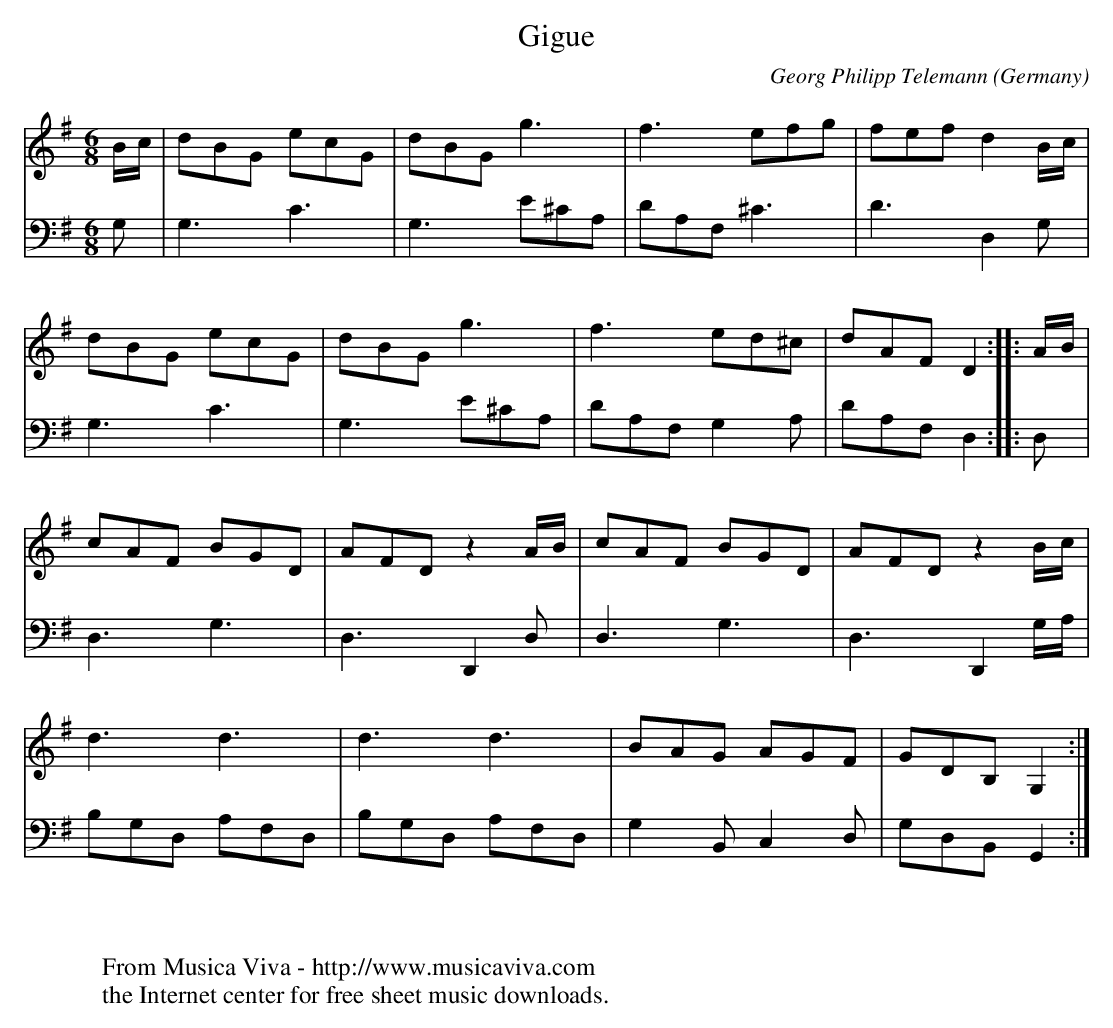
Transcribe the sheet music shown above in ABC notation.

X:1
T:Gigue
C:Georg Philipp Telemann
O:Germany
V:1 Program 1 6 %Harpsichord
V:2 Program 1 6 bass %Harpsichord
M:6/8
L:1/8
K:G
V:1
B/c/|dBG ecG|dBG g3|f3 efg|fef d2B/c/|
V:2
G,|G,3 C3|G,3 E^CA,|DA,F, ^C3|D3 D,2G,|
V:1
dBG ecG|dBG g3|f3 ed^c|dAF D2::A/B/|
V:2
G,3 C3|G,3 E^CA,|DA,F, G,2A,|DA,F, D,2::D,|
V:1
cAF BGD|AFD z2A/B/|cAF BGD|AFD z2B/c/|
V:2
D,3 G,3|D,3 D,,2D,|D,3 G,3|D,3 D,,2G,/A,/|
V:1
d3 d3|d3 d3|BAG AGF|GDB, G,2:|
V:2
B,G,D, A,F,D,|B,G,D, A,F,D,|G,2B,, C,2D,|G,D,B,, G,,2:|
W:
W:
W:  From Musica Viva - http://www.musicaviva.com
W:  the Internet center for free sheet music downloads.
